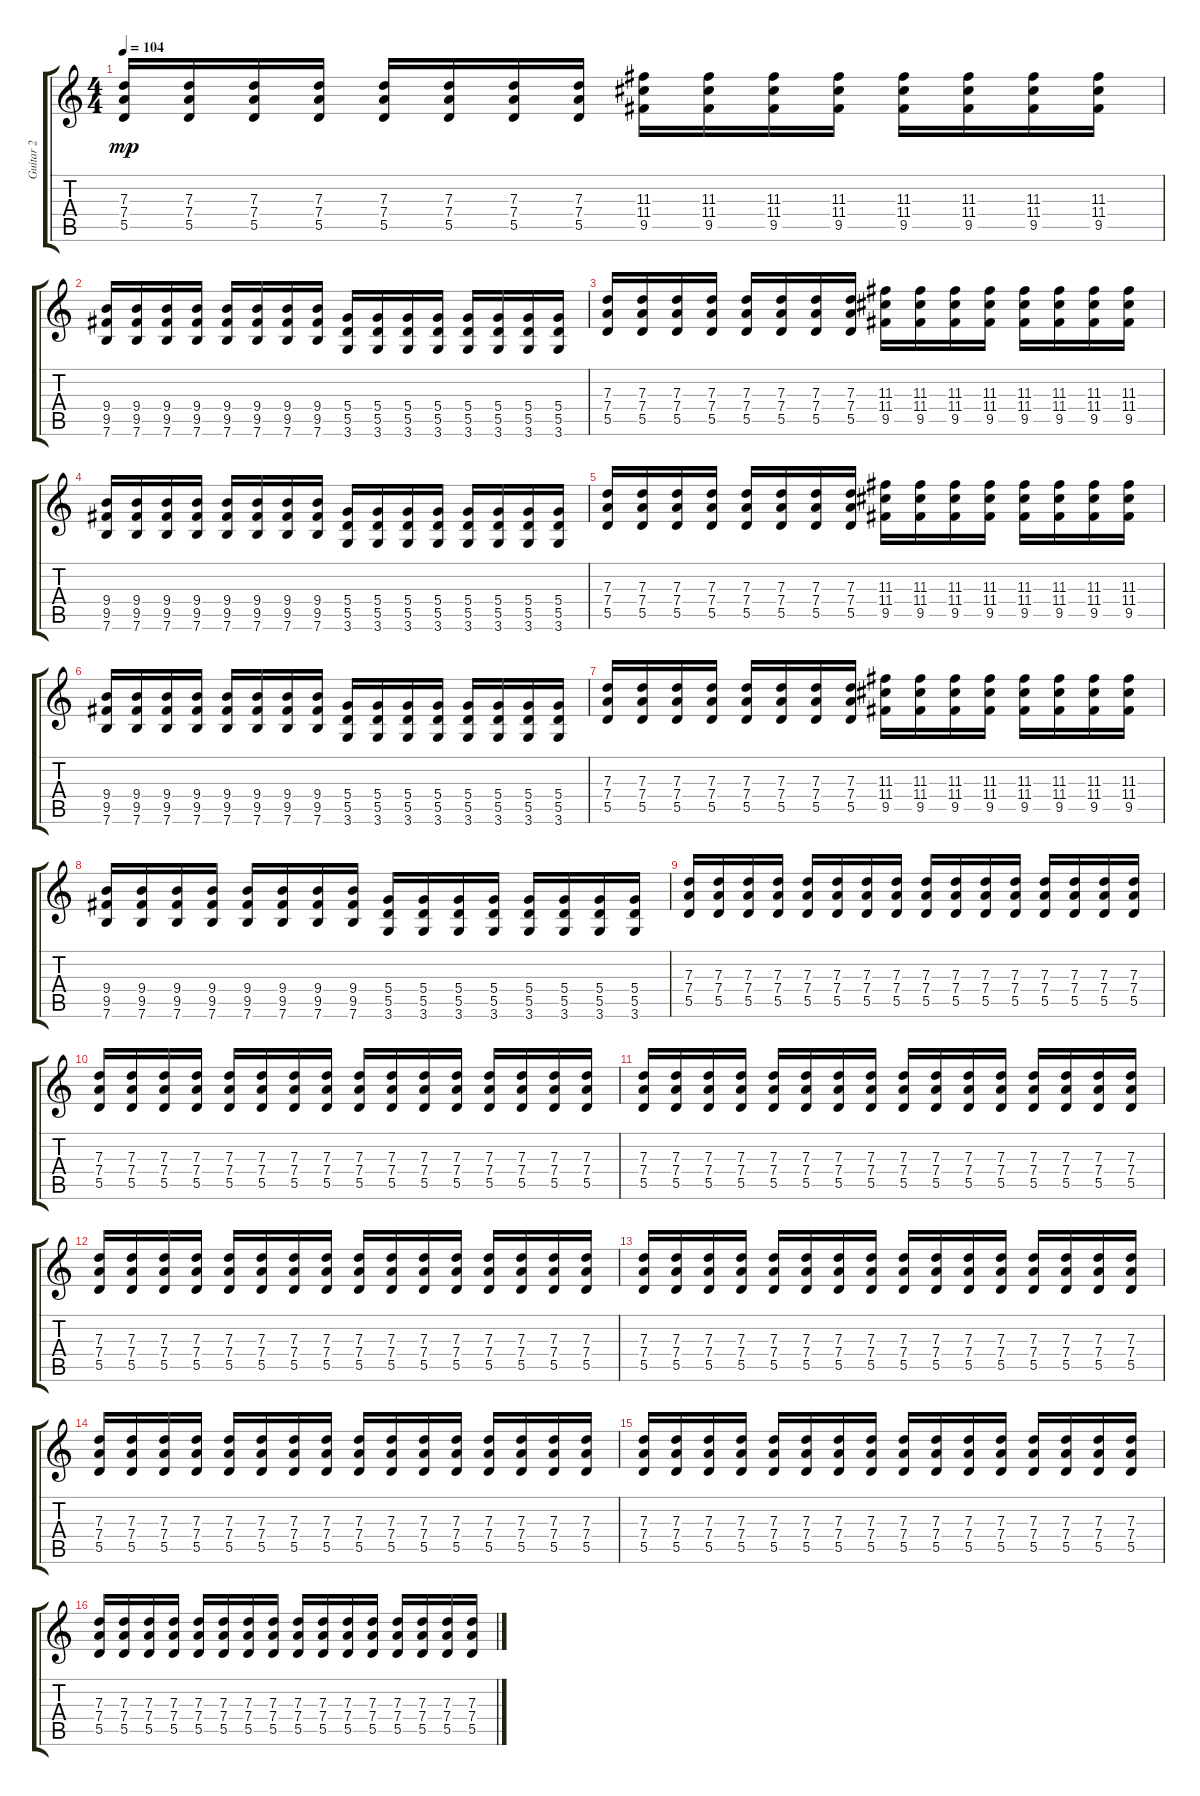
\track ("Guitar 2" "Guitar 2") {instrument overdrivenguitar}
\staff {score tabs}
\tuning (E4 B3 G3 D3 A2 E2) {hide}
\ts (4 4)
\tempo 104
\clef g2
\ks c
(7.3 7.4 5.5).16{dy mp} (7.3 7.4 5.5).16 (7.3 7.4 5.5).16 (7.3 7.4 5.5).16 (7.3 7.4 5.5).16 (7.3 7.4 5.5).16 (7.3 7.4 5.5).16 (7.3 7.4 5.5).16 (11.3 11.4 9.5).16 (11.3 11.4 9.5).16 (11.3 11.4 9.5).16 (11.3 11.4 9.5).16 (11.3 11.4 9.5).16 (11.3 11.4 9.5).16 (11.3 11.4 9.5).16 (11.3 11.4 9.5).16 |
(9.4 9.5 7.6).16 (9.4 9.5 7.6).16 (9.4 9.5 7.6).16 (9.4 9.5 7.6).16 (9.4 9.5 7.6).16 (9.4 9.5 7.6).16 (9.4 9.5 7.6).16 (9.4 9.5 7.6).16 (5.4 5.5 3.6).16 (5.4 5.5 3.6).16 (5.4 5.5 3.6).16 (5.4 5.5 3.6).16 (5.4 5.5 3.6).16 (5.4 5.5 3.6).16 (5.4 5.5 3.6).16 (5.4 5.5 3.6).16 |
(7.3 7.4 5.5).16 (7.3 7.4 5.5).16 (7.3 7.4 5.5).16 (7.3 7.4 5.5).16 (7.3 7.4 5.5).16 (7.3 7.4 5.5).16 (7.3 7.4 5.5).16 (7.3 7.4 5.5).16 (11.3 11.4 9.5).16 (11.3 11.4 9.5).16 (11.3 11.4 9.5).16 (11.3 11.4 9.5).16 (11.3 11.4 9.5).16 (11.3 11.4 9.5).16 (11.3 11.4 9.5).16 (11.3 11.4 9.5).16 |
(9.4 9.5 7.6).16 (9.4 9.5 7.6).16 (9.4 9.5 7.6).16 (9.4 9.5 7.6).16 (9.4 9.5 7.6).16 (9.4 9.5 7.6).16 (9.4 9.5 7.6).16 (9.4 9.5 7.6).16 (5.4 5.5 3.6).16 (5.4 5.5 3.6).16 (5.4 5.5 3.6).16 (5.4 5.5 3.6).16 (5.4 5.5 3.6).16 (5.4 5.5 3.6).16 (5.4 5.5 3.6).16 (5.4 5.5 3.6).16 |
(7.3 7.4 5.5).16 (7.3 7.4 5.5).16 (7.3 7.4 5.5).16 (7.3 7.4 5.5).16 (7.3 7.4 5.5).16 (7.3 7.4 5.5).16 (7.3 7.4 5.5).16 (7.3 7.4 5.5).16 (11.3 11.4 9.5).16 (11.3 11.4 9.5).16 (11.3 11.4 9.5).16 (11.3 11.4 9.5).16 (11.3 11.4 9.5).16 (11.3 11.4 9.5).16 (11.3 11.4 9.5).16 (11.3 11.4 9.5).16 |
(9.4 9.5 7.6).16 (9.4 9.5 7.6).16 (9.4 9.5 7.6).16 (9.4 9.5 7.6).16 (9.4 9.5 7.6).16 (9.4 9.5 7.6).16 (9.4 9.5 7.6).16 (9.4 9.5 7.6).16 (5.4 5.5 3.6).16 (5.4 5.5 3.6).16 (5.4 5.5 3.6).16 (5.4 5.5 3.6).16 (5.4 5.5 3.6).16 (5.4 5.5 3.6).16 (5.4 5.5 3.6).16 (5.4 5.5 3.6).16 |
(7.3 7.4 5.5).16 (7.3 7.4 5.5).16 (7.3 7.4 5.5).16 (7.3 7.4 5.5).16 (7.3 7.4 5.5).16 (7.3 7.4 5.5).16 (7.3 7.4 5.5).16 (7.3 7.4 5.5).16 (11.3 11.4 9.5).16 (11.3 11.4 9.5).16 (11.3 11.4 9.5).16 (11.3 11.4 9.5).16 (11.3 11.4 9.5).16 (11.3 11.4 9.5).16 (11.3 11.4 9.5).16 (11.3 11.4 9.5).16 |
(9.4 9.5 7.6).16 (9.4 9.5 7.6).16 (9.4 9.5 7.6).16 (9.4 9.5 7.6).16 (9.4 9.5 7.6).16 (9.4 9.5 7.6).16 (9.4 9.5 7.6).16 (9.4 9.5 7.6).16 (5.4 5.5 3.6).16 (5.4 5.5 3.6).16 (5.4 5.5 3.6).16 (5.4 5.5 3.6).16 (5.4 5.5 3.6).16 (5.4 5.5 3.6).16 (5.4 5.5 3.6).16 (5.4 5.5 3.6).16 |
(7.3 7.4 5.5).16 (7.3 7.4 5.5).16 (7.3 7.4 5.5).16 (7.3 7.4 5.5).16 (7.3 7.4 5.5).16 (7.3 7.4 5.5).16 (7.3 7.4 5.5).16 (7.3 7.4 5.5).16 (7.3 7.4 5.5).16 (7.3 7.4 5.5).16 (7.3 7.4 5.5).16 (7.3 7.4 5.5).16 (7.3 7.4 5.5).16 (7.3 7.4 5.5).16 (7.3 7.4 5.5).16 (7.3 7.4 5.5).16 |
(7.3 7.4 5.5).16 (7.3 7.4 5.5).16 (7.3 7.4 5.5).16 (7.3 7.4 5.5).16 (7.3 7.4 5.5).16 (7.3 7.4 5.5).16 (7.3 7.4 5.5).16 (7.3 7.4 5.5).16 (7.3 7.4 5.5).16 (7.3 7.4 5.5).16 (7.3 7.4 5.5).16 (7.3 7.4 5.5).16 (7.3 7.4 5.5).16 (7.3 7.4 5.5).16 (7.3 7.4 5.5).16 (7.3 7.4 5.5).16 |
(7.3 7.4 5.5).16 (7.3 7.4 5.5).16 (7.3 7.4 5.5).16 (7.3 7.4 5.5).16 (7.3 7.4 5.5).16 (7.3 7.4 5.5).16 (7.3 7.4 5.5).16 (7.3 7.4 5.5).16 (7.3 7.4 5.5).16 (7.3 7.4 5.5).16 (7.3 7.4 5.5).16 (7.3 7.4 5.5).16 (7.3 7.4 5.5).16 (7.3 7.4 5.5).16 (7.3 7.4 5.5).16 (7.3 7.4 5.5).16 |
(7.3 7.4 5.5).16 (7.3 7.4 5.5).16 (7.3 7.4 5.5).16 (7.3 7.4 5.5).16 (7.3 7.4 5.5).16 (7.3 7.4 5.5).16 (7.3 7.4 5.5).16 (7.3 7.4 5.5).16 (7.3 7.4 5.5).16 (7.3 7.4 5.5).16 (7.3 7.4 5.5).16 (7.3 7.4 5.5).16 (7.3 7.4 5.5).16 (7.3 7.4 5.5).16 (7.3 7.4 5.5).16 (7.3 7.4 5.5).16 |
(7.3 7.4 5.5).16 (7.3 7.4 5.5).16 (7.3 7.4 5.5).16 (7.3 7.4 5.5).16 (7.3 7.4 5.5).16 (7.3 7.4 5.5).16 (7.3 7.4 5.5).16 (7.3 7.4 5.5).16 (7.3 7.4 5.5).16 (7.3 7.4 5.5).16 (7.3 7.4 5.5).16 (7.3 7.4 5.5).16 (7.3 7.4 5.5).16 (7.3 7.4 5.5).16 (7.3 7.4 5.5).16 (7.3 7.4 5.5).16 |
(7.3 7.4 5.5).16 (7.3 7.4 5.5).16 (7.3 7.4 5.5).16 (7.3 7.4 5.5).16 (7.3 7.4 5.5).16 (7.3 7.4 5.5).16 (7.3 7.4 5.5).16 (7.3 7.4 5.5).16 (7.3 7.4 5.5).16 (7.3 7.4 5.5).16 (7.3 7.4 5.5).16 (7.3 7.4 5.5).16 (7.3 7.4 5.5).16 (7.3 7.4 5.5).16 (7.3 7.4 5.5).16 (7.3 7.4 5.5).16 |
(7.3 7.4 5.5).16 (7.3 7.4 5.5).16 (7.3 7.4 5.5).16 (7.3 7.4 5.5).16 (7.3 7.4 5.5).16 (7.3 7.4 5.5).16 (7.3 7.4 5.5).16 (7.3 7.4 5.5).16 (7.3 7.4 5.5).16 (7.3 7.4 5.5).16 (7.3 7.4 5.5).16 (7.3 7.4 5.5).16 (7.3 7.4 5.5).16 (7.3 7.4 5.5).16 (7.3 7.4 5.5).16 (7.3 7.4 5.5).16 |
(7.3 7.4 5.5).16 (7.3 7.4 5.5).16 (7.3 7.4 5.5).16 (7.3 7.4 5.5).16 (7.3 7.4 5.5).16 (7.3 7.4 5.5).16 (7.3 7.4 5.5).16 (7.3 7.4 5.5).16 (7.3 7.4 5.5).16 (7.3 7.4 5.5).16 (7.3 7.4 5.5).16 (7.3 7.4 5.5).16 (7.3 7.4 5.5).16 (7.3 7.4 5.5).16 (7.3 7.4 5.5).16 (7.3 7.4 5.5).16
